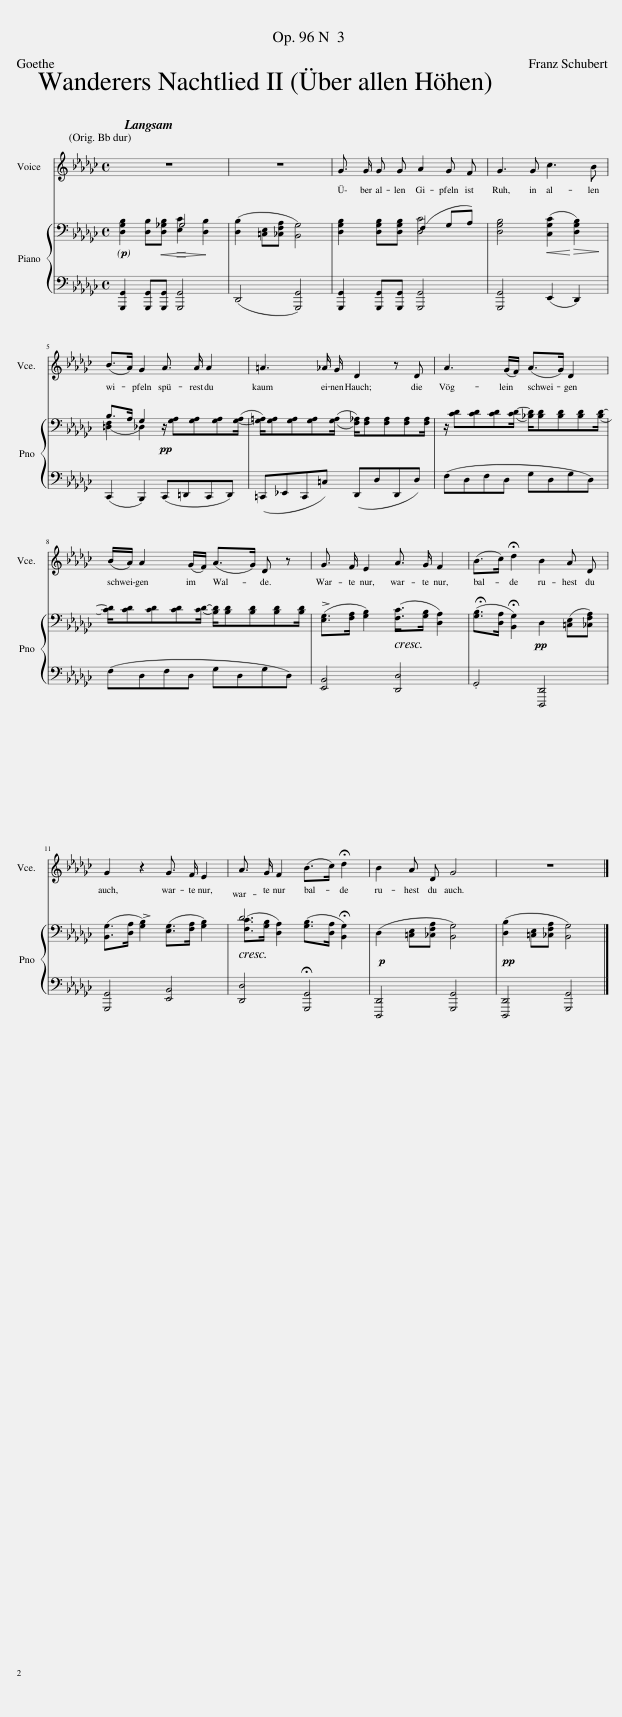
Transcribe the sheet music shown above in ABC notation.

X:1
%%score 1 { ( 2 3 ) | 4 }
L:1/8
Q:1/4=33
M:4/4
I:linebreak $
K:Gb
V:1 treble
V:2 bass
V:3 bass
V:4 bass
V:1
 z8 | z8 |!p! G3/2 G/ G G A2 G F | G3 G c3 B |$ (B>A) G2!pp! A3/2 A/ A2 | %5
 =A3 _A/ G/ D2 z D | A3 (G/F/) (A>G) D2 |$ (B/A/) A2 (G/F/) (A>G) D z | G3/2 F/ E2 A3/2 G/ F2 | (B>c) !fermata!d2!pp! B2 A D |$ %10
 G2 z2 G3/2 F/ E2 | A3/2 G/ F2 (B>c) !fermata!d2 |!p! B2 A D G4 | z8 |] %14
V:2
!p! [D,G,B,]2 [D,B,]!<(![D,_G,B,]!<)!!>(! [E,C]2!>)! [D,B,]2 | ([D,B,]2 [=C,E,][_C,F,A,] [B,,G,]4) | [D,G,B,]2 [D,G,B,][D,G,B,] [D,C]4 | [D,G,B,]4!<(! ([C,G,C]2!<)!!>(! [D,G,B,]2)!>)! |$ B,>A, G,2!pp! x4 | %5
 [G,=A,]/[G,A,][G,A,][G,A,](([G,A,]/ [F,_A,]/))[F,A,][F,A,][F,A,][F,A,]/ | z/ [CD][CD][CD]([CD-]/ [_B,D]/)[B,D][B,D][B,D]([B,D-]/ |$ [CD]/)[CD][CD][CD]([CD-]/ [B,D]/)[B,D][B,D][B,D][B,D]/ | (!>![E,G,]>[F,A,] [G,B,]2) [F,C]>([G,B,] [D,A,]2) | ([G,B,]>[D,A,] !fermata![B,,G,]2)!pp! D,2 ([=C,E,][_C,F,A,]) |$ %10
 ([B,,G,]>[D,A,] !>![G,B,]2) ([E,G,]>[F,A,] [G,B,]2) | D6 x2 | (D,2 [=C,E,][_C,F,A,] [B,,G,]4) | ([D,B,]2 [=C,E,][_C,F,A,] [B,,G,]4) |] %14
V:3
 x4 G,4 | x8 | x4 (F,2 G,A,) | x8 |$ ([=D,F,]2 _D,2) z/ [G,A,][G,A,][G,A,][G,-A,]/ | %5
 x8 | x8 |$ x8 | x4 z4 | x8 |$ %10
 x8 | ([F,C]>[G,B,] [D,A,]2) ([G,B,]>[D,A,] !fermata![B,,G,]2) | x8 | x8 |] %14
V:4
 [G,,,G,,]2 [G,,,G,,][G,,,G,,] [G,,,G,,]4 | (D,,4 [G,,,G,,]4) | [G,,,G,,]2 [G,,,G,,][G,,,G,,] [G,,,G,,]4 | [G,,,G,,]4 (E,,2 D,,2) |$ (C,,2 B,,,2) (C,,=D,,C,,D,,) | %5
 (=C,,_E,,C,,=C,) (D,,D,D,,D,) | (F,D,F,D, G,D,G,D,) |$ (F,D,F,D, G,D,G,D,) | [E,,B,,]4 [D,,D,]4 | .G,,4 [D,,,D,,]4 |$ %10
 [G,,,G,,]4 [E,,B,,]4 | [D,,D,]4 !fermata![G,,,G,,]4 |!p! [D,,,D,,]4 [G,,,G,,]4 |!pp! [D,,,D,,]4 [G,,,G,,]4 |] %14
